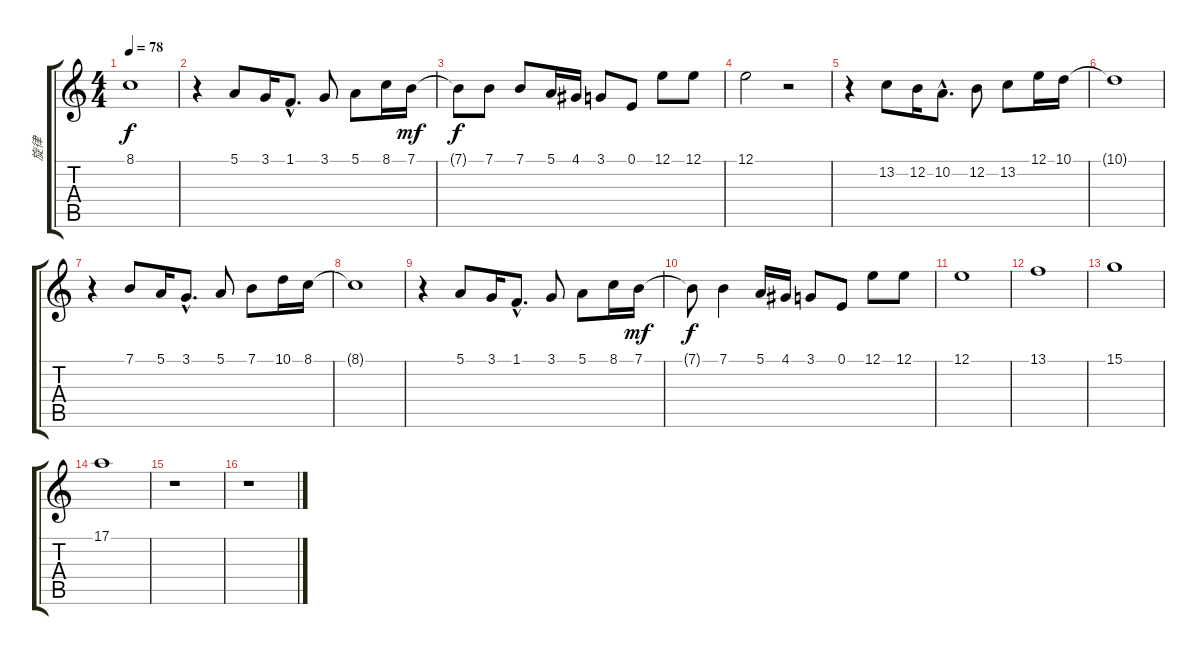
\track ("旋律" "旋律") {instrument sopranosax}
\staff {score tabs}
\tuning (E4 B3 G3 D3 A2 E2) {hide}
\ts (4 4)
\tempo 78
\clef g2
\ks c
8.1{t}.1{dy f} |
r.4 5.1.8 3.1.16 1.1{hac}.8{d} 3.1.8 5.1.8 8.1.16 7.1.16{dy mf} |
7.1{t}.8{dy f} 7.1.8 7.1.8 5.1.16 4.1.16 3.1.8 0.1.8 12.1.8 12.1.8 |
12.1.2 r.2 |
r.4 13.2.8 12.2.16 10.2{hac}.8{d} 12.2.8 13.2.8 12.1.16 10.1.16 |
10.1{t}.1 |
r.4 7.1.8 5.1.16 3.1{hac}.8{d} 5.1.8 7.1.8 10.1.16 8.1.16 |
8.1{t}.1 |
r.4 5.1.8 3.1.16 1.1{hac}.8{d} 3.1.8 5.1.8 8.1.16 7.1.16{dy mf} |
7.1{t}.8{dy f} 7.1.4 5.1.16 4.1.16 3.1.8 0.1.8 12.1.8 12.1.8 |
12.1.1 |
13.1.1 |
15.1.1 |
17.1.1 |
r.1 |
r.1
